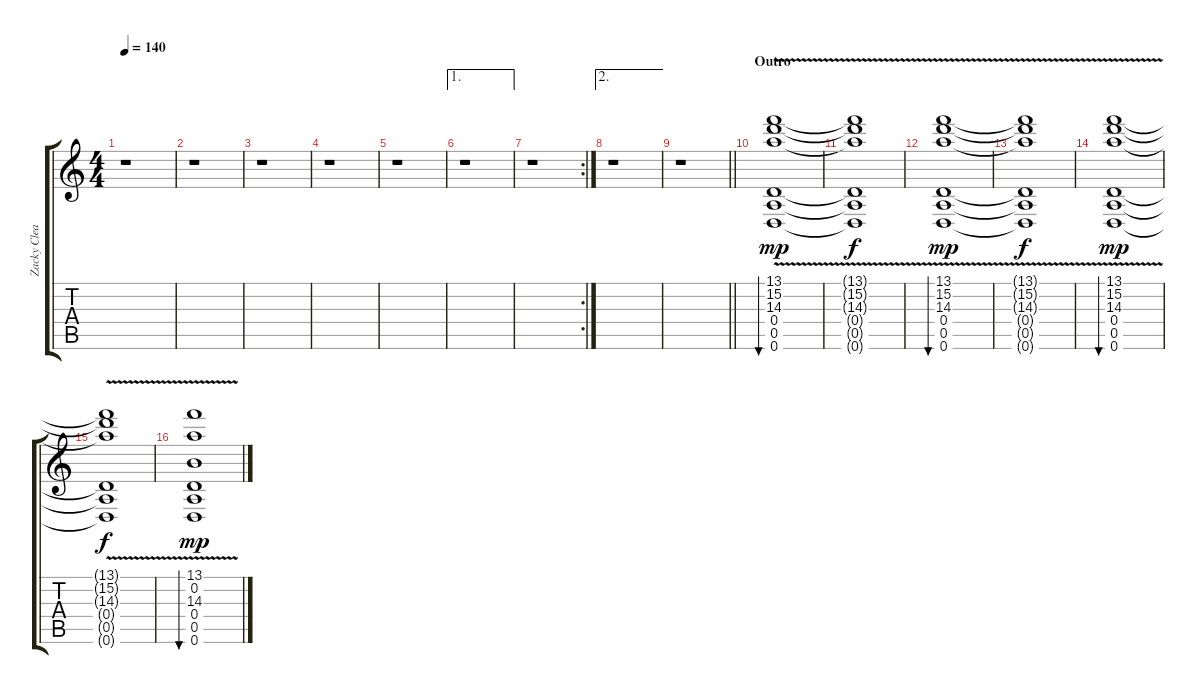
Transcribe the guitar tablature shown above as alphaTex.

\track ("Zacky Clean" "Zacky Clea") {instrument electricguitarclean}
\staff {score tabs}
\tuning (E4 B3 G3 D3 A2 D2) {hide}
\ts (4 4)
\tempo 140
\clef g2
\ks c
r.1{dy f} |
r.1 |
r.1 |
r.1 |
r.1 |
\ae 1
r.1 |
\rc 2
r.1 |
\ae 2
r.1 |
\barLineRight lightlight
r.1 |
\section ("" "Outro")
(13.1{v} 15.2{v} 14.3{v} 0.4{v} 0.5{v} 0.6{v}).1{bu 240 dy mp} |
(13.1{t} 15.2{t} 14.3{t} 0.4{t} 0.5{t} 0.6{t}).1{dy f} |
(13.1{v} 15.2{v} 14.3{v} 0.4{v} 0.5{v} 0.6{v}).1{bu 240 dy mp} |
(13.1{t} 15.2{t} 14.3{t} 0.4{t} 0.5{t} 0.6{t}).1{dy f} |
(13.1{v} 15.2{v} 14.3{v} 0.4{v} 0.5{v} 0.6{v}).1{bu 240 dy mp} |
(13.1{t} 15.2{t} 14.3{t} 0.4{t} 0.5{t} 0.6{t}).1{dy f} |
(13.1{v} 0.2{v} 14.3{v} 0.4{v} 0.5{v} 0.6{v}).1{bu 240 dy mp}
